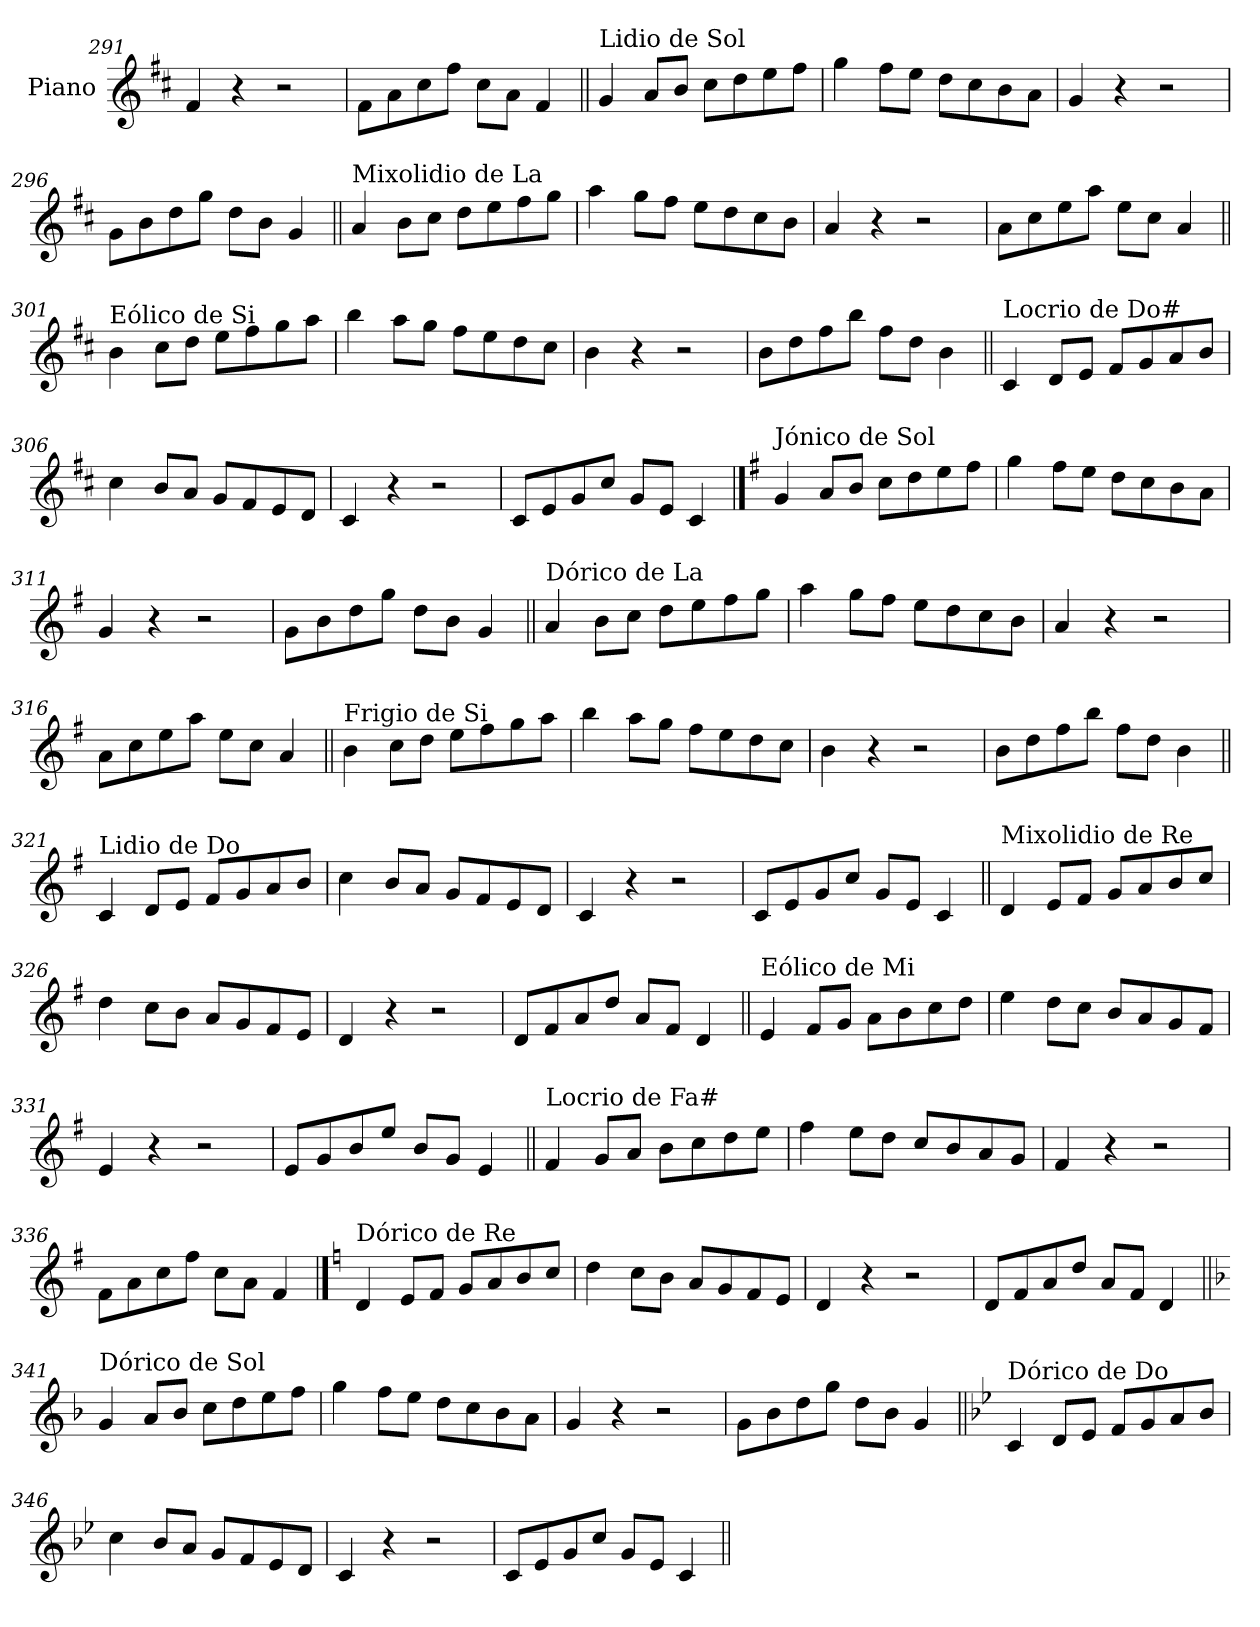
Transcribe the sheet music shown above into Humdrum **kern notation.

**kern
*part1
*staff1
*I"Piano
*I'Pno.
*clefG2
*k[f#c#]
=291
4f#/
4r
2r
=292
8f#\L
8a\
8cc#\
8ff#\J
8cc#\L
8a\J
4f#/
!!LO:LB:g=z
=293||
!LO:TX:a:t=Lidio de Sol
4g/
8a/L
8b/J
8cc#\L
8dd\
8ee\
8ff#\J
=294
4gg\
8ff#\L
8ee\J
8dd\L
8cc#\
8b\
8a\J
=295
4g/
4r
2r
=296
8g\L
8b\
8dd\
8gg\J
8dd\L
8b\J
4g/
!!LO:LB:g=z
=297||
!LO:TX:a:t=Mixolidio de La
4a/
8b\L
8cc#\J
8dd\L
8ee\
8ff#\
8gg\J
=298
4aa\
8gg\L
8ff#\J
8ee\L
8dd\
8cc#\
8b\J
=299
4a/
4r
2r
=300
8a\L
8cc#\
8ee\
8aa\J
8ee\L
8cc#\J
4a/
!!LO:LB:g=z
=301||
!LO:TX:a:t=Eólico de Si
4b\
8cc#\L
8dd\J
8ee\L
8ff#\
8gg\
8aa\J
=302
4bb\
8aa\L
8gg\J
8ff#\L
8ee\
8dd\
8cc#\J
=303
4b\
4r
2r
=304
8b\L
8dd\
8ff#\
8bb\J
8ff#\L
8dd\J
4b\
!!LO:LB:g=z
=305||
!LO:TX:a:t=Locrio de Do#
4c#/
8d/L
8e/J
8f#/L
8g/
8a/
8b/J
=306
4cc#\
8b/L
8a/J
8g/L
8f#/
8e/
8d/J
=307
4c#/
4r
2r
=308
8c#/L
8e/
8g/
8cc#/J
8g/L
8e/J
4c#/
!!LO:PB:g=z
==309
*k[f#]
!LO:TX:a:t=Jónico de Sol
4g/
8a/L
8b/J
8cc\L
8dd\
8ee\
8ff#\J
=310
4gg\
8ff#\L
8ee\J
8dd\L
8cc\
8b\
8a\J
=311
4g/
4r
2r
=312
8g\L
8b\
8dd\
8gg\J
8dd\L
8b\J
4g/
!!LO:LB:g=z
=313||
!LO:TX:a:t=Dórico de La
4a/
8b\L
8cc\J
8dd\L
8ee\
8ff#\
8gg\J
=314
4aa\
8gg\L
8ff#\J
8ee\L
8dd\
8cc\
8b\J
=315
4a/
4r
2r
=316
8a\L
8cc\
8ee\
8aa\J
8ee\L
8cc\J
4a/
!!LO:LB:g=z
=317||
!LO:TX:a:t=Frigio de Si
4b\
8cc\L
8dd\J
8ee\L
8ff#\
8gg\
8aa\J
=318
4bb\
8aa\L
8gg\J
8ff#\L
8ee\
8dd\
8cc\J
=319
4b\
4r
2r
=320
8b\L
8dd\
8ff#\
8bb\J
8ff#\L
8dd\J
4b\
!!LO:LB:g=z
=321||
!LO:TX:a:t=Lidio de Do
4c/
8d/L
8e/J
8f#/L
8g/
8a/
8b/J
=322
4cc\
8b/L
8a/J
8g/L
8f#/
8e/
8d/J
=323
4c/
4r
2r
=324
8c/L
8e/
8g/
8cc/J
8g/L
8e/J
4c/
!!LO:LB:g=z
=325||
!LO:TX:a:t=Mixolidio de Re
4d/
8e/L
8f#/J
8g/L
8a/
8b/
8cc/J
=326
4dd\
8cc\L
8b\J
8a/L
8g/
8f#/
8e/J
=327
4d/
4r
2r
=328
8d/L
8f#/
8a/
8dd/J
8a/L
8f#/J
4d/
!!LO:LB:g=z
=329||
!LO:TX:a:t=Eólico de Mi
4e/
8f#/L
8g/J
8a\L
8b\
8cc\
8dd\J
=330
4ee\
8dd\L
8cc\J
8b/L
8a/
8g/
8f#/J
=331
4e/
4r
2r
=332
8e/L
8g/
8b/
8ee/J
8b/L
8g/J
4e/
!!LO:LB:g=z
=333||
!LO:TX:a:t=Locrio de Fa#
4f#/
8g/L
8a/J
8b\L
8cc\
8dd\
8ee\J
=334
4ff#\
8ee\L
8dd\J
8cc/L
8b/
8a/
8g/J
=335
4f#/
4r
2r
=336
8f#\L
8a\
8cc\
8ff#\J
8cc\L
8a\J
4f#/
!!LO:PB:g=z
==337
*k[]
!LO:TX:a:t=Dórico de Re
4d/
8e/L
8f/J
8g/L
8a/
8b/
8cc/J
=338
4dd\
8cc\L
8b\J
8a/L
8g/
8f/
8e/J
=339
4d/
4r
2r
=340
8d/L
8f/
8a/
8dd/J
8a/L
8f/J
4d/
!!LO:LB:g=z
=341||
*k[b-]
!LO:TX:a:t=Dórico de Sol
4g/
8a/L
8b-/J
8cc\L
8dd\
8ee\
8ff\J
=342
4gg\
8ff\L
8ee\J
8dd\L
8cc\
8b-\
8a\J
=343
4g/
4r
2r
=344
8g\L
8b-\
8dd\
8gg\J
8dd\L
8b-\J
4g/
!!LO:LB:g=z
=345||
*k[b-e-]
!LO:TX:a:t=Dórico de Do
4c/
8d/L
8e-/J
8f/L
8g/
8a/
8b-/J
=346
4cc\
8b-/L
8a/J
8g/L
8f/
8e-/
8d/J
=347
4c/
4r
2r
=348
8c/L
8e-/
8g/
8cc/J
8g/L
8e-/J
4c/
=||
*-
